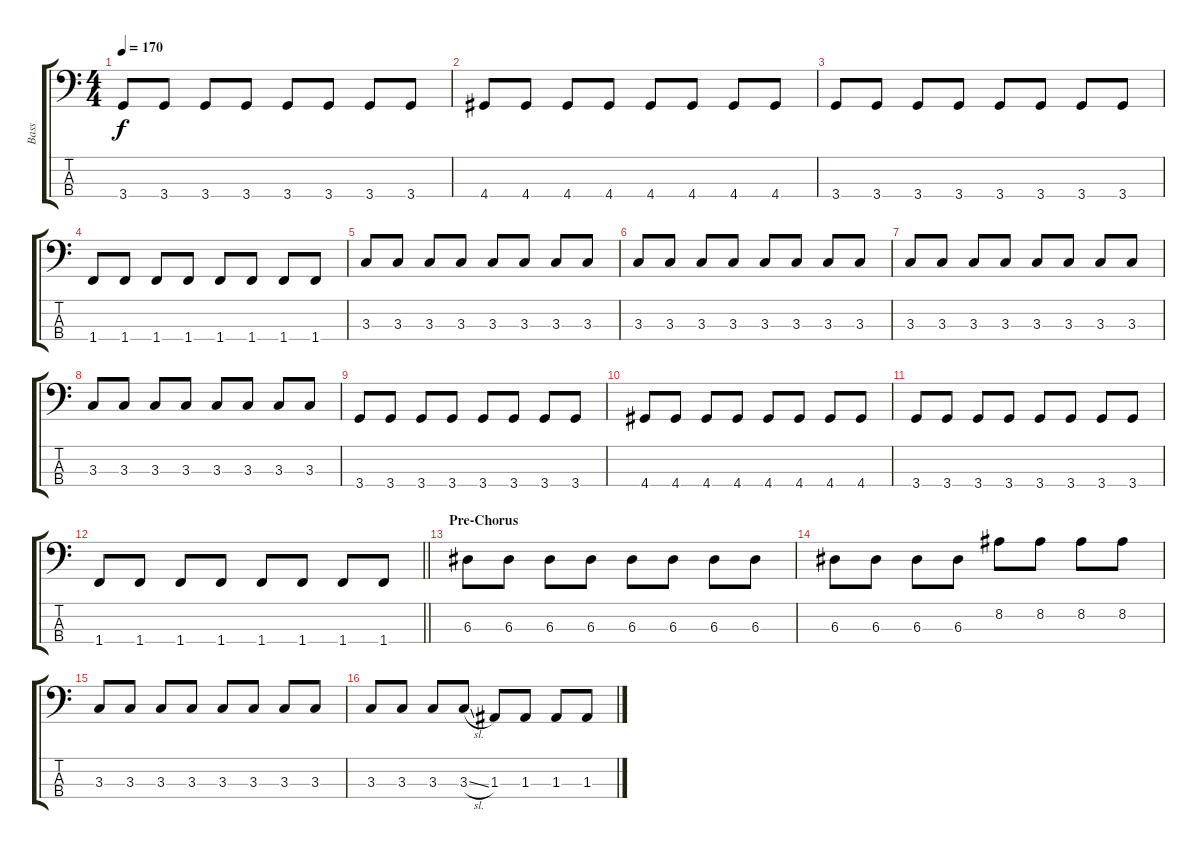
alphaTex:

\track ("Bass" "Bass") {instrument electricbassfinger}
\staff {score tabs}
\tuning (G2 D2 A1 E1) {hide}
\ts (4 4)
\tempo 170
\clef f4
\ks c
3.4.8{dy f} 3.4.8 3.4.8 3.4.8 3.4.8 3.4.8 3.4.8 3.4.8 |
4.4.8 4.4.8 4.4.8 4.4.8 4.4.8 4.4.8 4.4.8 4.4.8 |
3.4.8 3.4.8 3.4.8 3.4.8 3.4.8 3.4.8 3.4.8 3.4.8 |
1.4.8 1.4.8 1.4.8 1.4.8 1.4.8 1.4.8 1.4.8 1.4.8 |
3.3.8 3.3.8 3.3.8 3.3.8 3.3.8 3.3.8 3.3.8 3.3.8 |
3.3.8 3.3.8 3.3.8 3.3.8 3.3.8 3.3.8 3.3.8 3.3.8 |
3.3.8 3.3.8 3.3.8 3.3.8 3.3.8 3.3.8 3.3.8 3.3.8 |
3.3.8 3.3.8 3.3.8 3.3.8 3.3.8 3.3.8 3.3.8 3.3.8 |
3.4.8 3.4.8 3.4.8 3.4.8 3.4.8 3.4.8 3.4.8 3.4.8 |
4.4.8 4.4.8 4.4.8 4.4.8 4.4.8 4.4.8 4.4.8 4.4.8 |
3.4.8 3.4.8 3.4.8 3.4.8 3.4.8 3.4.8 3.4.8 3.4.8 |
\barLineRight lightlight
1.4.8 1.4.8 1.4.8 1.4.8 1.4.8 1.4.8 1.4.8 1.4.8 |
\section ("" "Pre-Chorus")
6.3.8 6.3.8 6.3.8 6.3.8 6.3.8 6.3.8 6.3.8 6.3.8 |
6.3.8 6.3.8 6.3.8 6.3.8 8.2.8 8.2.8 8.2.8 8.2.8 |
3.3.8 3.3.8 3.3.8 3.3.8 3.3.8 3.3.8 3.3.8 3.3.8 |
3.3.8 3.3.8 3.3.8 3.3{sl}.8 1.3.8 1.3.8 1.3.8 1.3{sl}.8
